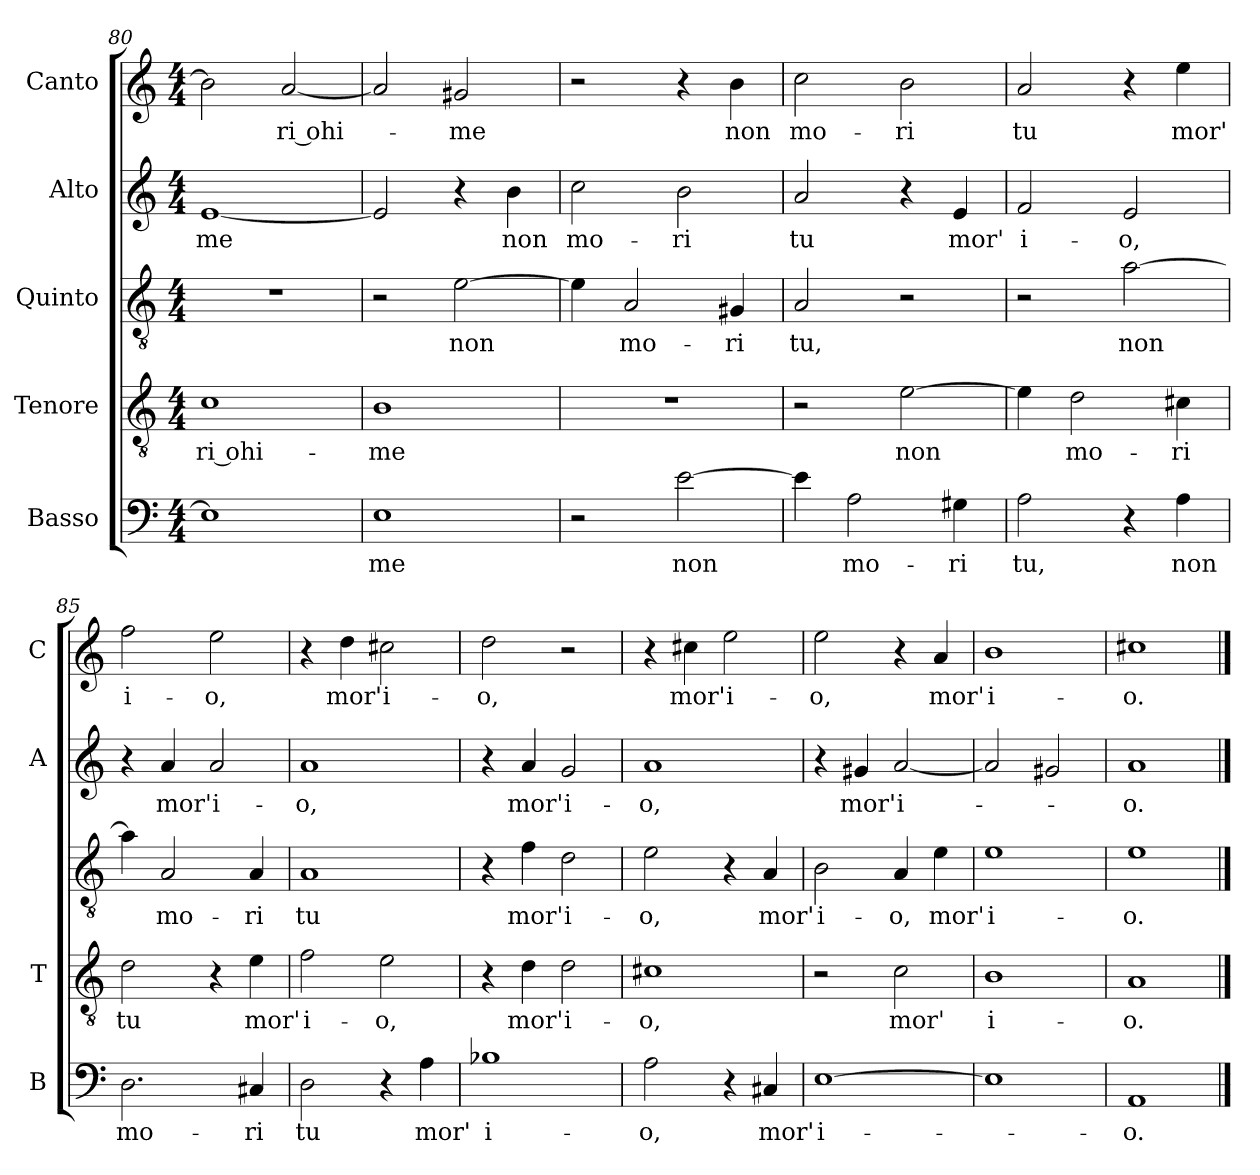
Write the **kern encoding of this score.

**kern	**text	**kern	**text	**kern	**text	**kern	**text	**kern	**text
*part5	*part5	*part4	*part4	*part3	*part3	*part2	*part2	*part1	*part1
*staff5	*staff5	*staff4	*staff4	*staff3	*staff3	*staff2	*staff2	*staff1	*staff1
*I"Basso	*	*I"Tenore	*	*I"Quinto	*	*I"Alto	*	*I"Canto	*
*I'B	*	*I'T	*	*	*	*I'A	*	*I'C	*
!!LO:LB:g=z
*clefF4	*	*clefGv2	*	*clefGv2	*	*clefG2	*	*clefG2	*
*k[]	*	*k[]	*	*k[]	*	*k[]	*	*k[]	*
*C:	*	*C:	*	*C:	*	*C:	*	*C:	*
*M4/4	*	*M4/4	*	*M4/4	*	*M4/4	*	*M4/4	*
=80	=80	=80	=80	=80	=80	=80	=80	=80	=80
!	!	!	!LO:LY:b	!	!	!	!LO:LY:b	!	!
1E]	.	1c	-ri ohi-	1r	.	[1e	-me	2b\]	.
!	!	!	!	!	!	!	!	!	!LO:LY:b
.	.	.	.	.	.	.	.	[2a/	-ri ohi-
=81	=81	=81	=81	=81	=81	=81	=81	=81	=81
!	!LO:LY:b	!	!LO:LY:b	!	!	!	!	!	!
1E	-me	1B	-me	2r	.	2e/]	.	2a/]	.
!	!	!	!	!	!LO:LY:b	!	!	!	!LO:LY:b
.	.	.	.	[2e\	non	4r	.	2g#X/	-me
!	!	!	!	!	!	!	!LO:LY:b	!	!
.	.	.	.	.	.	4b\	non	.	.
=82	=82	=82	=82	=82	=82	=82	=82	=82	=82
!	!	!	!	!	!	!	!LO:LY:b	!	!
2r	.	1r	.	4e\]	.	2cc\	mo-	2r	.
!	!	!	!	!	!LO:LY:b	!	!	!	!
.	.	.	.	2A/	mo-	.	.	.	.
!	!LO:LY:b	!	!	!	!	!	!LO:LY:b	!	!
[2e\	non	.	.	.	.	2b\	-ri	4r	.
!	!	!	!	!	!LO:LY:b	!	!	!	!LO:LY:b
.	.	.	.	4G#X/	-ri	.	.	4b\	non
=83	=83	=83	=83	=83	=83	=83	=83	=83	=83
!	!	!	!	!	!LO:LY:b	!	!LO:LY:b	!	!LO:LY:b
4e\]	.	2r	.	2A/	tu,	2a/	tu	2cc\	mo-
!	!LO:LY:b	!	!	!	!	!	!	!	!
2A\	mo-	.	.	.	.	.	.	.	.
!	!	!	!LO:LY:b	!	!	!	!	!	!LO:LY:b
.	.	[2e\	non	2r	.	4r	.	2b\	-ri
!	!LO:LY:b	!	!	!	!	!	!LO:LY:b	!	!
4G#X\	-ri	.	.	.	.	4e/	mor'	.	.
=84	=84	=84	=84	=84	=84	=84	=84	=84	=84
!	!LO:LY:b	!	!	!	!	!	!LO:LY:b	!	!LO:LY:b
2A\	tu,	4e\]	.	2r	.	2f/	i-	2a/	tu
!	!	!	!LO:LY:b	!	!	!	!	!	!
.	.	2d\	mo-	.	.	.	.	.	.
!	!	!	!	!	!LO:LY:b	!	!LO:LY:b	!	!
4r	.	.	.	[2a\	non	2e/	-o,	4r	.
!	!LO:LY:b	!	!LO:LY:b	!	!	!	!	!	!LO:LY:b
4A\	non	4c#X\	-ri	.	.	.	.	4ee\	mor'
=85	=85	=85	=85	=85	=85	=85	=85	=85	=85
!	!LO:LY:b	!	!LO:LY:b	!	!	!	!	!	!LO:LY:b
2.D\	mo-	2d\	tu	4a\]	.	4r	.	2ff\	i-
!	!	!	!	!	!LO:LY:b	!	!LO:LY:b	!	!
.	.	.	.	2A/	mo-	4a/	mor'	.	.
!	!	!	!	!	!	!	!LO:LY:b	!	!LO:LY:b
.	.	4r	.	.	.	2a/	i-	2ee\	-o,
!	!LO:LY:b	!	!LO:LY:b	!	!LO:LY:b	!	!	!	!
4C#X/	-ri	4e\	mor'	4A/	-ri	.	.	.	.
=86	=86	=86	=86	=86	=86	=86	=86	=86	=86
!	!LO:LY:b	!	!LO:LY:b	!	!LO:LY:b	!	!LO:LY:b	!	!
2D\	tu	2f\	i-	1A	tu	1a	-o,	4r	.
!	!	!	!	!	!	!	!	!	!LO:LY:b
.	.	.	.	.	.	.	.	4dd\	mor'
!	!	!	!LO:LY:b	!	!	!	!	!	!LO:LY:b
4r	.	2e\	-o,	.	.	.	.	2cc#X\	i-
!	!LO:LY:b	!	!	!	!	!	!	!	!
4A\	mor'	.	.	.	.	.	.	.	.
!!LO:LB:g=z
=87	=87	=87	=87	=87	=87	=87	=87	=87	=87
!	!LO:LY:b	!	!	!	!	!	!	!	!LO:LY:b
1B-X	i-	4r	.	4r	.	4r	.	2dd\	-o,
!	!	!	!LO:LY:b	!	!LO:LY:b	!	!LO:LY:b	!	!
.	.	4d\	mor'	4f\	mor'	4a/	mor'	.	.
!	!	!	!LO:LY:b	!	!LO:LY:b	!	!LO:LY:b	!	!
.	.	2d\	i-	2d\	i-	2g/	i-	2r	.
=88	=88	=88	=88	=88	=88	=88	=88	=88	=88
!	!LO:LY:b	!	!LO:LY:b	!	!LO:LY:b	!	!LO:LY:b	!	!
2A\	-o,	1c#X	-o,	2e\	-o,	1a	-o,	4r	.
!	!	!	!	!	!	!	!	!	!LO:LY:b
.	.	.	.	.	.	.	.	4cc#X\	mor'
!	!	!	!	!	!	!	!	!	!LO:LY:b
4r	.	.	.	4r	.	.	.	2ee\	i-
!	!LO:LY:b	!	!	!	!LO:LY:b	!	!	!	!
4C#X/	mor'	.	.	4A/	mor'	.	.	.	.
=89	=89	=89	=89	=89	=89	=89	=89	=89	=89
!	!LO:LY:b	!	!	!	!LO:LY:b	!	!	!	!LO:LY:b
[1E	i-	2r	.	2B\	i-	4r	.	2ee\	-o,
!	!	!	!	!	!	!	!LO:LY:b	!	!
.	.	.	.	.	.	4g#X/	mor'	.	.
!	!	!	!LO:LY:b	!	!LO:LY:b	!	!LO:LY:b	!	!
.	.	2c\	mor'	4A/	-o,	[2a/	i-	4r	.
!	!	!	!	!	!LO:LY:b	!	!	!	!LO:LY:b
.	.	.	.	4e\	mor'	.	.	4a/	mor'
=90	=90	=90	=90	=90	=90	=90	=90	=90	=90
!	!	!	!LO:LY:b	!	!LO:LY:b	!	!	!	!LO:LY:b
1E]	.	1B	i-	1e	i-	2a/]	.	1b	i-
.	.	.	.	.	.	2g#X/	.	.	.
=91	=91	=91	=91	=91	=91	=91	=91	=91	=91
!	!LO:LY:b	!	!LO:LY:b	!	!LO:LY:b	!	!LO:LY:b	!	!LO:LY:b
1AA	-o.	1A	-o.	1e	-o.	1a	-o.	1cc#X	-o.
==	==	==	==	==	==	==	==	==	==
*-	*-	*-	*-	*-	*-	*-	*-	*-	*-
